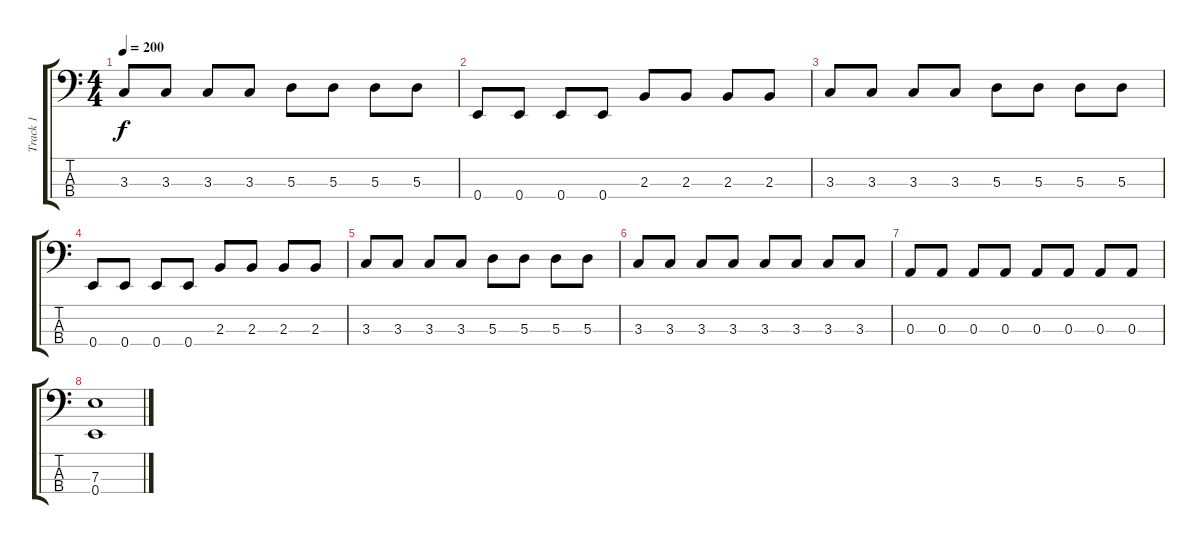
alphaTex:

\track ("Track 1" "Track 1") {instrument acousticguitarsteel}
\staff {score tabs}
\tuning (G2 D2 A1 E1) {hide}
\ts (4 4)
\tempo 200
\clef f4
\ks c
3.3.8{dy f} 3.3.8 3.3.8 3.3.8 5.3.8 5.3.8 5.3.8 5.3.8 |
0.4.8 0.4.8 0.4.8 0.4.8 2.3.8 2.3.8 2.3.8 2.3.8 |
3.3.8 3.3.8 3.3.8 3.3.8 5.3.8 5.3.8 5.3.8 5.3.8 |
0.4.8 0.4.8 0.4.8 0.4.8 2.3.8 2.3.8 2.3.8 2.3.8 |
3.3.8 3.3.8 3.3.8 3.3.8 5.3.8 5.3.8 5.3.8 5.3.8 |
3.3.8 3.3.8 3.3.8 3.3.8 3.3.8 3.3.8 3.3.8 3.3.8 |
0.3.8 0.3.8 0.3.8 0.3.8 0.3.8 0.3.8 0.3.8 0.3.8 |
(7.3 0.4).1
